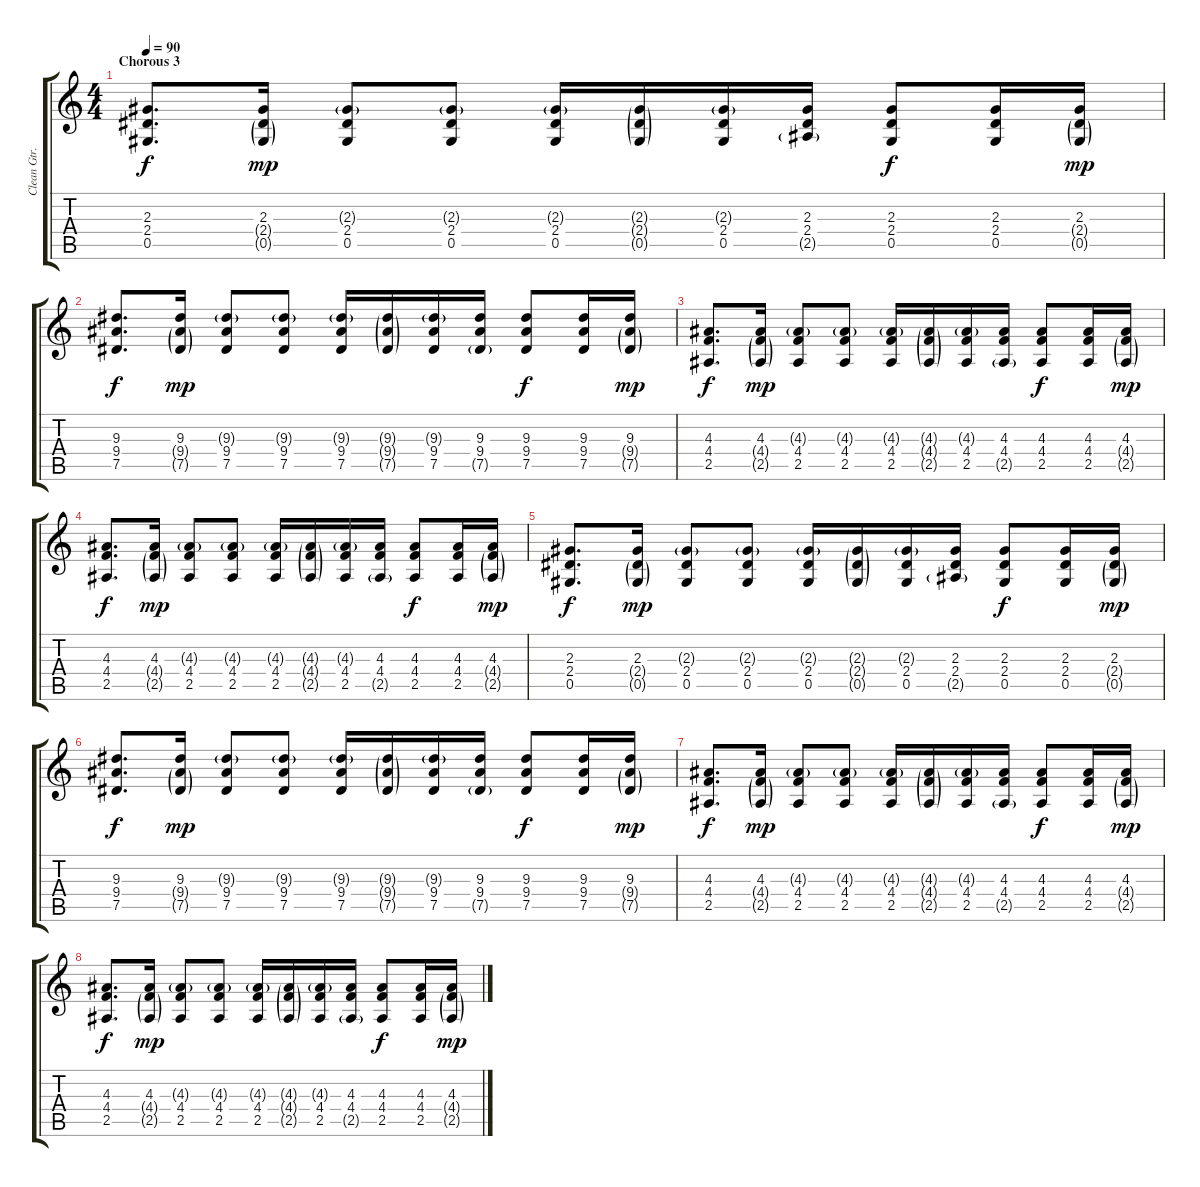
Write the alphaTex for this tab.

\track ("Clean Gtr. 1" "Clean Gtr.") {instrument acousticguitarnylon}
\staff {score tabs}
\tuning (Eb4 Bb3 Gb3 Db3 Ab2 Eb2) {hide}
\ts (4 4)
\section ("" "Chorous 3")
\tempo 90
\clef g2
\ks c
(2.3 2.4 0.5).8{d dy f} (2.3 2.4{g} 0.5{g}).16{dy mp} (2.3{g} 2.4 0.5).8 (2.3{g} 2.4 0.5).8 (2.3{g} 2.4 0.5).16 (2.3{g} 2.4{g} 0.5{g}).16 (2.3{g} 2.4 0.5).16 (2.3 2.4 2.5{g}).16 (2.3 2.4 0.5).8{dy f} (2.3 2.4 0.5).16 (2.3 2.4{g} 0.5{g}).16{dy mp} |
(9.3 9.4 7.5).8{d dy f} (9.3 9.4{g} 7.5{g}).16{dy mp} (9.3{g} 9.4 7.5).8 (9.3{g} 9.4 7.5).8 (9.3{g} 9.4 7.5).16 (9.3{g} 9.4{g} 7.5{g}).16 (9.3{g} 9.4 7.5).16 (9.3 9.4 7.5{g}).16 (9.3 9.4 7.5).8{dy f} (9.3 9.4 7.5).16 (9.3 9.4{g} 7.5{g}).16{dy mp} |
(4.3 4.4 2.5).8{d dy f} (4.3 4.4{g} 2.5{g}).16{dy mp} (4.3{g} 4.4 2.5).8 (4.3{g} 4.4 2.5).8 (4.3{g} 4.4 2.5).16 (4.3{g} 4.4{g} 2.5{g}).16 (4.3{g} 4.4 2.5).16 (4.3 4.4 2.5{g}).16 (4.3 4.4 2.5).8{dy f} (4.3 4.4 2.5).16 (4.3 4.4{g} 2.5{g}).16{dy mp} |
(4.3 4.4 2.5).8{d dy f} (4.3 4.4{g} 2.5{g}).16{dy mp} (4.3{g} 4.4 2.5).8 (4.3{g} 4.4 2.5).8 (4.3{g} 4.4 2.5).16 (4.3{g} 4.4{g} 2.5{g}).16 (4.3{g} 4.4 2.5).16 (4.3 4.4 2.5{g}).16 (4.3 4.4 2.5).8{dy f} (4.3 4.4 2.5).16 (4.3 4.4{g} 2.5{g}).16{dy mp} |
(2.3 2.4 0.5).8{d dy f} (2.3 2.4{g} 0.5{g}).16{dy mp} (2.3{g} 2.4 0.5).8 (2.3{g} 2.4 0.5).8 (2.3{g} 2.4 0.5).16 (2.3{g} 2.4{g} 0.5{g}).16 (2.3{g} 2.4 0.5).16 (2.3 2.4 2.5{g}).16 (2.3 2.4 0.5).8{dy f} (2.3 2.4 0.5).16 (2.3 2.4{g} 0.5{g}).16{dy mp} |
(9.3 9.4 7.5).8{d dy f} (9.3 9.4{g} 7.5{g}).16{dy mp} (9.3{g} 9.4 7.5).8 (9.3{g} 9.4 7.5).8 (9.3{g} 9.4 7.5).16 (9.3{g} 9.4{g} 7.5{g}).16 (9.3{g} 9.4 7.5).16 (9.3 9.4 7.5{g}).16 (9.3 9.4 7.5).8{dy f} (9.3 9.4 7.5).16 (9.3 9.4{g} 7.5{g}).16{dy mp} |
(4.3 4.4 2.5).8{d dy f} (4.3 4.4{g} 2.5{g}).16{dy mp} (4.3{g} 4.4 2.5).8 (4.3{g} 4.4 2.5).8 (4.3{g} 4.4 2.5).16 (4.3{g} 4.4{g} 2.5{g}).16 (4.3{g} 4.4 2.5).16 (4.3 4.4 2.5{g}).16 (4.3 4.4 2.5).8{dy f} (4.3 4.4 2.5).16 (4.3 4.4{g} 2.5{g}).16{dy mp} |
(4.3 4.4 2.5).8{d dy f} (4.3 4.4{g} 2.5{g}).16{dy mp} (4.3{g} 4.4 2.5).8 (4.3{g} 4.4 2.5).8 (4.3{g} 4.4 2.5).16 (4.3{g} 4.4{g} 2.5{g}).16 (4.3{g} 4.4 2.5).16 (4.3 4.4 2.5{g}).16 (4.3 4.4 2.5).8{dy f} (4.3 4.4 2.5).16 (4.3 4.4{g} 2.5{g}).16{dy mp}
